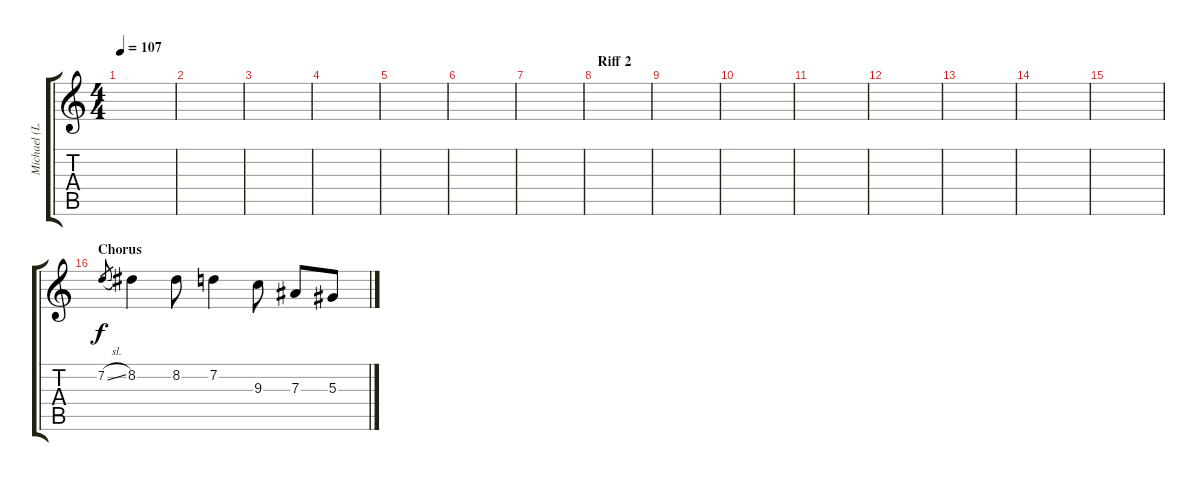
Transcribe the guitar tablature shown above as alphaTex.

\track ("Michael (L)" "Michael (L") {instrument overdrivenguitar}
\staff {score tabs}
\tuning (C4 G3 Eb3 Bb2 F2 C2) {hide}
\ts (4 4)
\tempo 107
\clef g2
\ks c
|
|
|
|
|
|
|
\section ("" "Riff 2")
|
|
|
|
|
|
|
|
\section ("" "Chorus")
7.2{sl}.8{gr} 8.2.4 8.2.8 7.2.4 9.3.8 7.3.8 5.3.8
